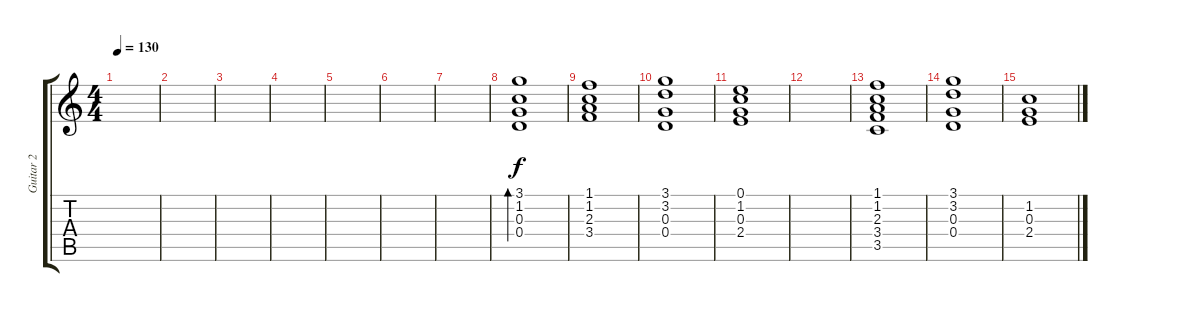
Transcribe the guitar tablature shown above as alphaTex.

\track ("Guitar 2" "Guitar 2") {instrument electricguitarclean}
\staff {score tabs}
\tuning (E4 B3 G3 D3 A2 E2) {hide}
\ts (4 4)
\tempo 130
\clef g2
\ks c
|
|
|
|
|
|
|
(3.1 1.2 0.3 0.4).1{bd 240 volume 12 instrument electricguitarclean} |
(1.1 1.2 2.3 3.4).1 |
(3.1 3.2 0.3 0.4).1 |
(0.1 1.2 0.3 2.4).1 |
|
(1.1 1.2 2.3 3.4 3.5).1 |
(3.1 3.2 0.3 0.4).1 |
(1.2 0.3 2.4).1
